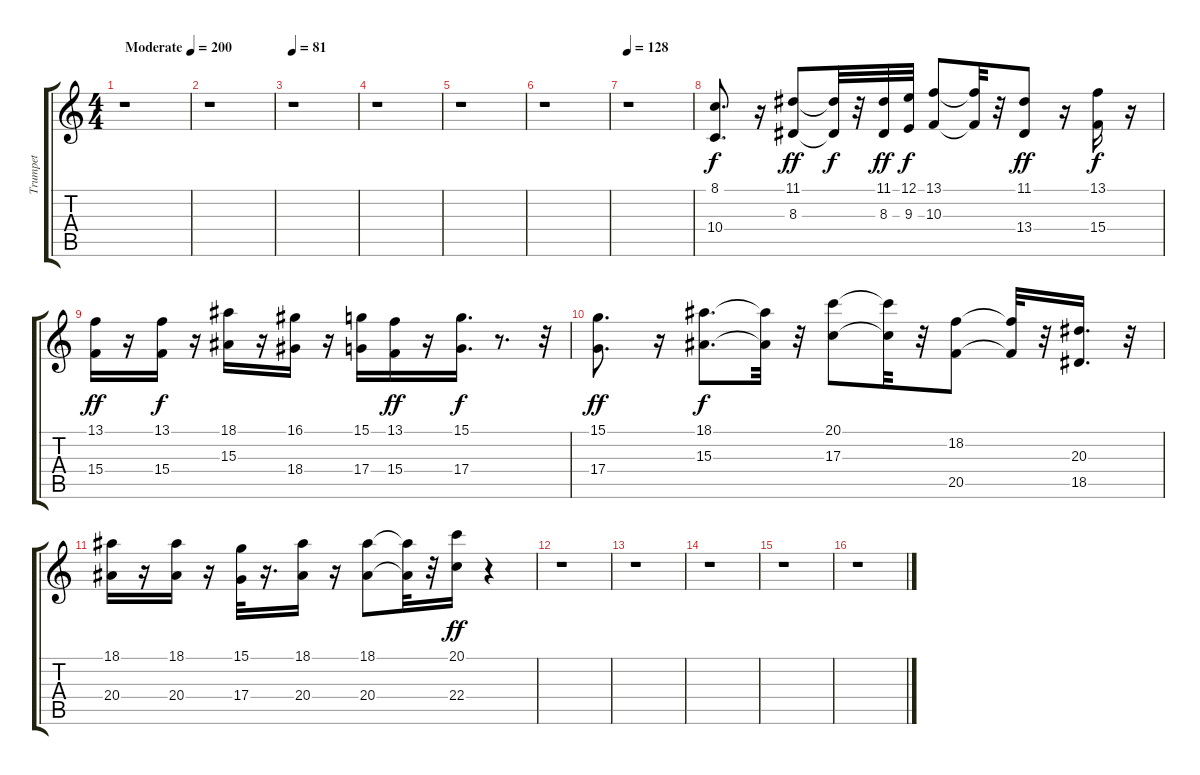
\track ("Trumpet" "Trumpet") {instrument brasssection}
\staff {score tabs}
\tuning (E4 B3 G3 D3 A2 E2) {hide}
\ts (4 4)
\tempo (200 "Moderate")
\clef g2
\ks c
r.1{dy f instrument brasssection} |
r.1 |
\tempo 81
r.1 |
r.1 |
r.1 |
r.1 |
\tempo 128
r.1 |
(8.1 10.4).8{d balance 11} r.16 (11.1 8.3).8{dy ff} (11.1{t} 8.3{t}).32{dy f} r.32 (11.1 8.3).32{dy ff} (12.1 9.3).32{dy f} (13.1 10.3).8 (13.1{t} 10.3{t}).32 r.32 (11.1 13.4).8{dy ff} r.16 (13.1 15.4).16{dy f} r.16 |
(13.1 15.4).16{dy ff} r.16 (13.1 15.4).16{dy f} r.16 (18.1 15.3).16 r.16 (16.1 18.4).16 r.16 (15.1 17.4).16 (13.1 15.4).16{dy ff} r.16 (15.1 17.4).16{d dy f} r.8{d} r.32 |
(15.1 17.4).8{d dy ff} r.16 (18.1 15.3).8{d dy f} (18.1{t} 15.3{t}).32 r.32 (20.1 17.3).8 (20.1{t} 17.3{t}).32 r.32 (18.2 20.5).8 (18.2{t} 20.5{t}).32 r.32 (20.3 18.5).16{d} r.32 |
(18.1 20.4).16 r.16 (18.1 20.4).16 r.16 (15.1 17.4).32 r.16{d} (18.1 20.4).16 r.16 (18.1 20.4).8 (18.1{t} 20.4{t}).32 r.32 (20.1 22.4).16{dy ff} r.4 |
r.1 |
r.1 |
r.1 |
r.1 |
r.1
